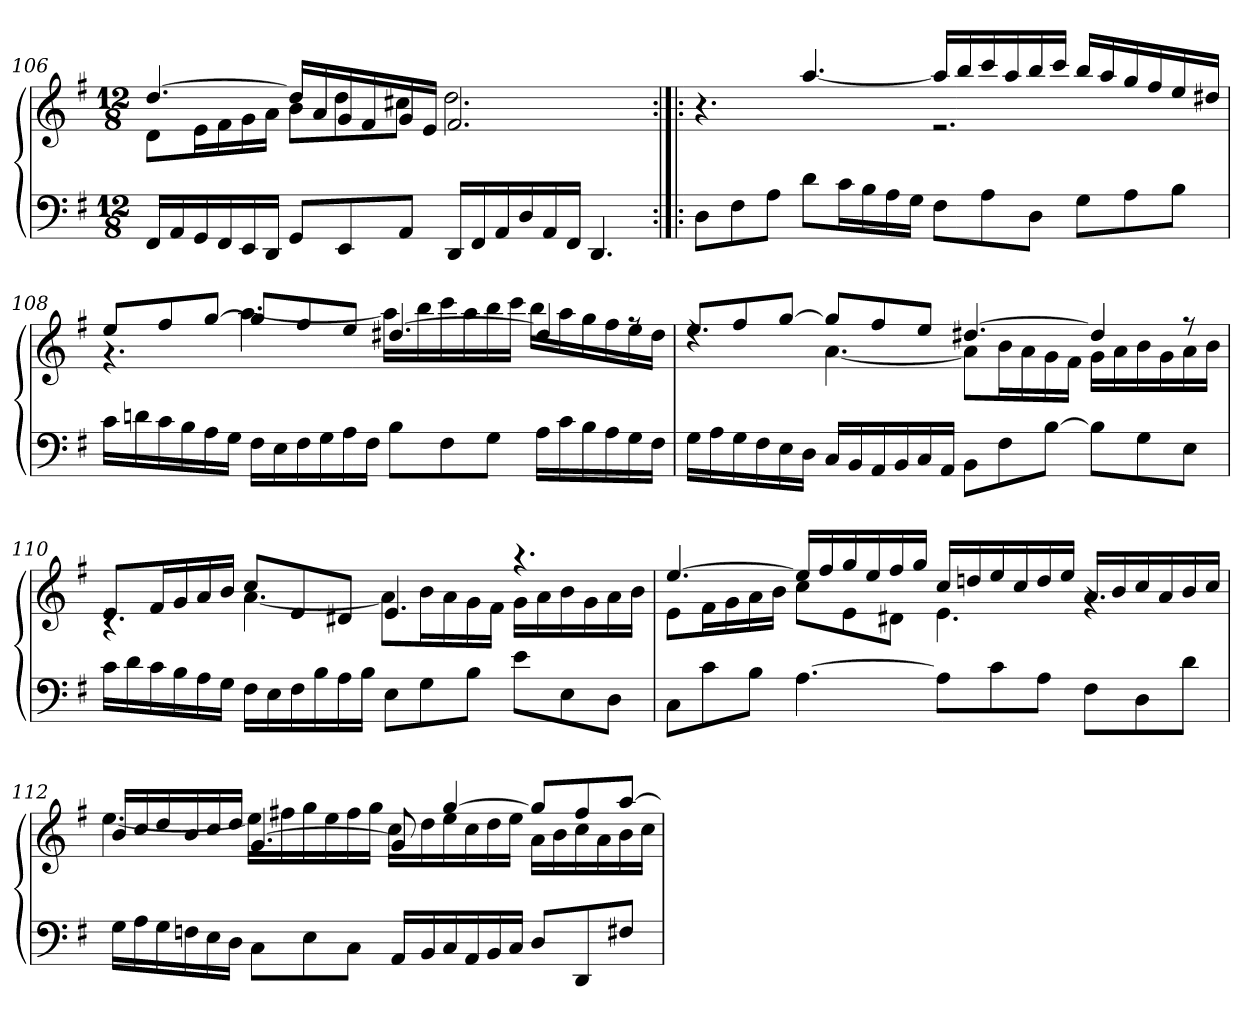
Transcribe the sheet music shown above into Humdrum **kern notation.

**kern	**kern
*part1	*part1
*staff2	*staff1
*clefF4	*clefG2
*k[f#]	*k[f#]
*G:	*G:
*M12/8	*M12/8
=106	=106
*	*^
16FF#/LL	[4.dd/	8d\L
16AA/	.	.
16GG/	.	16e\L
16FF#/	.	16f#\
16EE/	.	16g\
16DD/JJ	.	16a\JJ
8GG/L	16dd/LL]	8b\L
.	16a/	.
8EE/	16g/	8dd\
.	16f#/	.
8AA/J	16g/	8cc#X\J
.	16e/JJ	.
16DD/LL	2.f#/	2.dd\
16FF#/	.	.
16AA/	.	.
16D/	.	.
16AA/	.	.
16FF#/JJ	.	.
4.DD/	.	.
!!LO:LB:g=z	!!
=107:|!|:	=107:|!|:	=107:|!|:
8D\L	4.r	2.ryy
8F#\	.	.
8A\J	.	.
8d\L	[4.aa/	.
16c\L	.	.
16B\	.	.
16A\	.	.
16G\JJ	.	.
8F#\L	16aa/LL]	2.r
.	16bb/	.
8A\	16ccc/	.
.	16aa/	.
8D\J	16bb/	.
.	16ccc/JJ	.
8G\L	16bb/LL	.
.	16aa/	.
8A\	16gg/	.
.	16ff#/	.
8B\J	16ee/	.
.	16dd#X/JJ	.
=108	=108	=108
16c\LL	8ee/L	4.r
16dn\	.	.
16c\	8ff#/	.
16B\	.	.
16A\	[8gg/J	.
16G\JJ	.	.
16F#\LL	8gg/L]	[4.aa\
16E\	.	.
16F#\	8ff#/	.
16G\	.	.
16A\	8ee/J	.
16F#\JJ	.	.
8B\L	[4.dd#X/	16aa\LL]
.	.	16bb\
8F#\	.	16ccc\
.	.	16aa\
8G\J	.	16bb\
.	.	16ccc\JJ
16A\LL	4dd#/]	16bb\LL
16c\	.	16aa\
16B\	.	16gg\
16A\	.	16ff#\
16G\	8rff	16ee\
16F#\JJ	.	16dd#\JJ
!!LO:LB:g=z	!!
=109	=109	=109
16G\LL	8ee/L	4.rdd
16A\	.	.
16G\	8ff#/	.
16F#\	.	.
16E\	[8gg/J	.
16D\JJ	.	.
16C/LL	8gg/L]	[4.a\
16BB/	.	.
16AA/	8ff#/	.
16BB/	.	.
16C/	8ee/J	.
16AA/JJ	.	.
8BB\L	[4.dd#X/	8a\L]
8F#\	.	16b\L
.	.	16a\
[8B\J	.	16g\
.	.	16f#\JJ
8B\L]	4dd#/]	16g\LL
.	.	16a\
8G\	.	16b\
.	.	16g\
8E\J	8r	16a\
.	.	16b\JJ
=110	=110	=110
16c\LL	8e/L	4.rc
16d\	.	.
16c\	16f#/L	.
16B\	16g/	.
16A\	16a/	.
16G\JJ	16b/JJ	.
16F#\LL	8cc/L	[4.a\
16E\	.	.
16F#\	8e/	.
16B\	.	.
16A\	8d#X/J	.
16B\JJ	.	.
8E\L	4.e/	8a\L]
8G\	.	16b\L
.	.	16a\
8B\J	.	16g\
.	.	16f#\JJ
8e\L	4.r	16g\LL
.	.	16a\
8E\	.	16b\
.	.	16g\
8D\J	.	16a\
.	.	16b\JJ
!!LO:LB:g=z	!!
=111	=111	=111
8C\L	[4.ee/	8e\L
8c\	.	16f#\L
.	.	16g\
8B\J	.	16a\
.	.	16b\JJ
[4.A\	16ee/LL]	8cc\L
.	16ff#/	.
.	16gg/	8e\
.	16ee/	.
.	16ff#/	8d#X\J
.	16gg/JJ	.
8A\L]	16cc/LL	4.e\
.	16ddn/	.
8c\	16ee/	.
.	16cc/	.
8A\J	16dd/	.
.	16ee/JJ	.
8F#\L	16a/LL	4.rg
.	16b/	.
8D\	16cc/	.
.	16a/	.
8d\J	16b/	.
.	16cc/JJ	.
=112	=112	=112
16G\LL	16b/LL	[4.ee\
16A\	16cc/	.
16G\	16dd/	.
16Fn\	16b/	.
16E\	16cc/	.
16D\JJ	16dd/JJ	.
8C\L	[4.g/	16ee\LL]
.	.	16ff#X\
8E\	.	16gg\
.	.	16ee\
8C\J	.	16ff#\
.	.	16gg\JJ
16AA/LL	8g/]	16cc\LL
16BB/	.	16dd\
16C/	[4gg/	16ee\
16AA/	.	16cc\
16BB/	.	16dd\
16C/JJ	.	16ee\JJ
8D/L	8gg/L]	16a\LL
.	.	16b\
8DD/	8ff#/	16cc\
.	.	16a\
8F#X/J	[8aa/J	16b\
.	.	16cc\JJ
*	*v	*v
=	=
*-	*-
